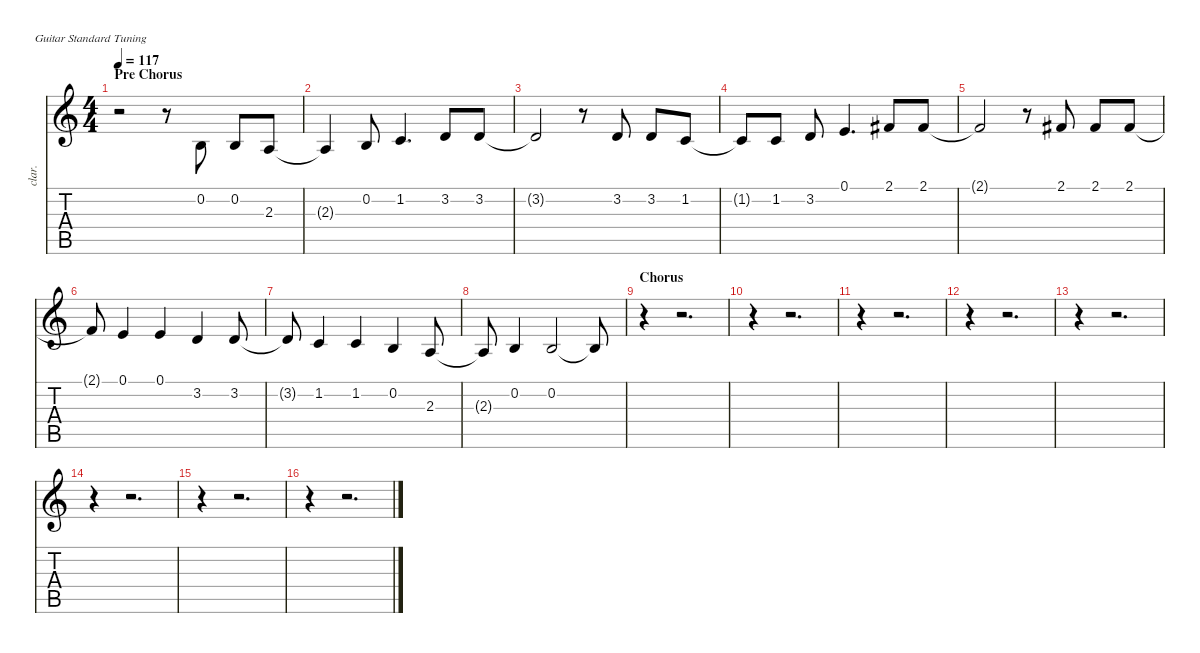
\defaultSystemsLayout 4
\hideDynamics
\bracketExtendMode nobrackets
\otherSystemsTrackNameOrientation horizontal
\track ("Brian Bell - Backup Vocals" "clar.") {instrument clarinet}
\staff {score tabs}
\tuning (E4 B3 G3 D3 A2 E2)
\ts (4 4)
\section ("" "Pre Chorus")
\tempo 117
\clef g2
\ks c
r.2{dy f beam Down} r.8{beam Down} 0.2.8{beam Up} 0.2.8{beam Up} 2.3.8{beam Up} |
2.3{t}.4{beam Up} 0.2.8{beam Up} 1.2.4{d beam Up} 3.2.8{beam Up} 3.2.8{beam Up} |
3.2{t}.2{beam Up} r.8{beam Up} 3.2.8{beam Up} 3.2.8{beam Up} 1.2.8{beam Up} |
1.2{t}.8{beam Up} 1.2.8{beam Up} 3.2.8{beam Up} 0.1.4{d beam Up} 2.1{acc #}.8{beam Up} 2.1{acc #}.8{beam Up} |
2.1{t acc #}.2{beam Up} r.8{beam Up} 2.1{acc #}.8{beam Up} 2.1{acc #}.8{beam Up} 2.1{acc #}.8{beam Up} |
2.1{t acc #}.8{beam Up} 0.1.4{beam Up} 0.1.4{beam Up} 3.2.4{beam Up} 3.2.8{beam Up} |
3.2{t}.8{beam Up} 1.2.4{beam Up} 1.2.4{beam Up} 0.2.4{beam Up} 2.3.8{beam Up} |
2.3{t}.8{beam Up} 0.2.4{beam Up} 0.2.2{beam Up} 0.2{t}.8{beam Up} |
\section ("" "Chorus")
r.4{beam Down} r.2{d beam Down} |
r.4{beam Down} r.2{d beam Down} |
r.4{beam Down} r.2{d beam Down} |
r.4{beam Down} r.2{d beam Down} |
r.4{beam Down} r.2{d beam Down} |
r.4{beam Down} r.2{d beam Down} |
r.4{beam Down} r.2{d beam Down} |
r.4{beam Down} r.2{d beam Down}
